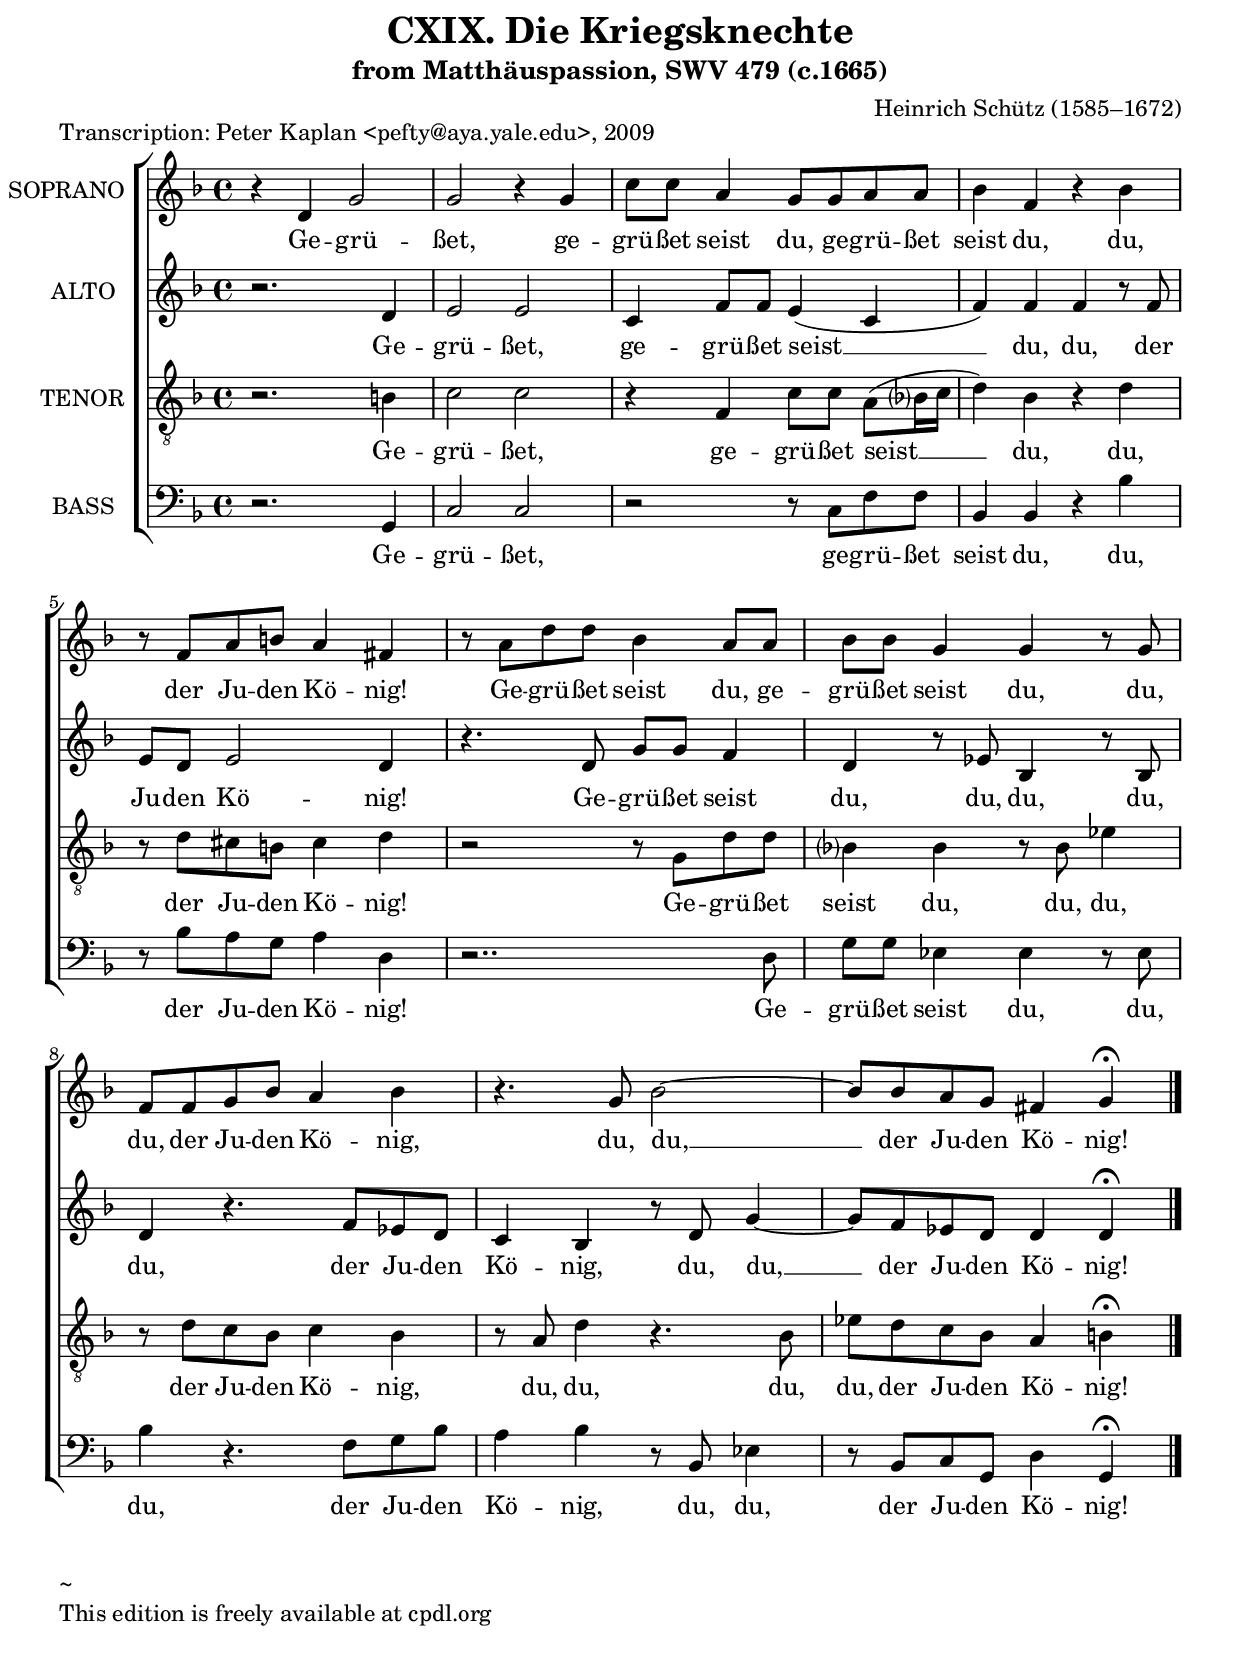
     \version "2.10.10"
\paper {
  between-system-space = 2.0\cm
  between-system-padding = #1
  ragged-bottom=##f
  ragged-last-bottom=##f
  bottom-margin = 2.0\cm
  top-margin = 0.1\cm
  system-count = #3
  systemSeparatorMarkup = ""
}
\header {
    title = "CXIX. Die Kriegsknechte"
    subtitle = "from Matthäuspassion, SWV 479 (c.1665)"
    composer = "Heinrich Schütz (1585–1672)"
    date = "1623"
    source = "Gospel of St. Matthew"
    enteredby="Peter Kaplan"
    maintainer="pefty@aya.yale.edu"
    piece ="Transcription: Peter Kaplan <pefty@aya.yale.edu>, 2009"
    texidoc = "

Translation of text:
Jesus of Nazareth."
}

     \score { 
      <<
        \new ChoirStaff <<
        \new Staff = CantusOne <<
               {  
      <<
     \override Stem #'neutral-direction = #up 
%     \override Staff.TimeSignature #'style = #'()
        \clef treble
        \key d \minor 
        \new Voice = "CantusOne" {
     \override NoteHead #'style = #'baroque
        \set Staff.midiInstrument = "synth voice"
        \set Staff.vocalName = "SOPRANO "

\time 4/4
r4 d' g'2              
g'2 r4 g'
c''8 c'' a'4 g'8 g' a' a'
bes'4 f' r bes'
% measure 5
r8 f' a' b' a'4 fis'                  
r8 a' d'' d'' bes'4 a'8 a'
bes'8 bes' g'4 g' r8 g'
f'8 f' g' bes' a'4 bes'
r4. g'8 bes'2~
% measure 10
bes'8 bes' a' g' fis'4 g'\fermata                   
\bar "|."
}
>>
}

>>

\new Lyrics 
\lyricsto "CantusOne"
        { 
 Ge -- grü -- 
ßet, ge -- 
grü -- ßet seist du, ge -- grü -- ßet
seist du, du,
der Ju -- den Kö -- nig!
 Ge -- grü -- ßet seist du, ge -- 
grü -- ßet seist du, du,
du, der Ju -- den Kö -- nig,
 du, du,
__ der Ju -- den Kö -- nig!
}



        \new Staff = Altus <<
               {  
      <<
     \override Stem #'neutral-direction = #up 
%     \override Staff.TimeSignature #'style = #'()
        \clef treble
        \key d \minor 
        \new Voice = "Altus" {
     \override NoteHead #'style = #'baroque
        \set Staff.midiInstrument = "synth voice"
        \set Staff.vocalName = "ALTO "

\time 4/4
r2. d'4
e'2 e'
c'4 f'8 f' e'4( c'
f'4) f' f' r8 f'
% measure 5
e'8 d' e'2 d'4
r4. d'8 g' g' f'4
d'4 r8 ees'8 bes4 r8 bes8
d'4 r4. f'8 ees' d'
c'4 bes r8 d' g'4~
% measure 10
g'8 f' ees' d' d'4 d'\fermata
\bar "|."
}
>>
}

>>

\new Lyrics 
\lyricsto "Altus"
        { 
 Ge -- 
grü -- ßet, 
ge -- grü -- ßet seist 
__ du, du, der 
Ju -- den Kö -- nig!
 Ge -- grü -- ßet seist 
du, du, du, du,
du, der Ju -- den 
Kö -- nig, du, du,
__ der Ju -- den Kö -- nig!

}


        \new Staff = Tenor <<
               {  
      <<
     \override Stem #'neutral-direction = #up 
%     \override Staff.TimeSignature #'style = #'()
        \clef "G_8"
        \key d \minor 
        \new Voice = "Tenor" {
     \override NoteHead #'style = #'baroque
        \set Staff.midiInstrument = "synth voice"
        \set Staff.vocalName = "TENOR "

\time 4/4
r2. b4
c'2 c'
r4 f c'8 c' a[( bes?16 c']
d'4) bes r d'
% measure 5
r8 d' cis' b cis'4 d'
r2 r8 g d' d'
bes?4 bes r8 bes ees'4
r8 d' c' bes c'4 bes
r8 a d'4 r4. bes8
% measure 10
ees'8 d' c' bes a4 b\fermata
\bar "|."
}
>>
}

>>

\new Lyrics 
\lyricsto "Tenor"
        { 
 Ge -- 
grü -- ßet, 
 ge -- grü -- ßet seist 
__ du, du,
 der Ju -- den Kö -- nig!
 Ge -- grü -- ßet 
seist du, du, du,
 der Ju -- den Kö -- nig, 
 du, du, du, 
du, der Ju -- den Kö -- nig!


}


        \new Staff = Bassus <<
               {  
      <<
     \override Stem #'neutral-direction = #up 
%     \override Staff.TimeSignature #'style = #'()
        \clef bass
        \key d \minor 
        \new Voice = "Bassus" {
     \override NoteHead #'style = #'baroque
        \set Staff.midiInstrument = "synth voice"
        \set Staff.vocalName = "BASS "

\time 4/4
r2. g,4
c2 c
r2 r8 c f f
bes,4 bes, r bes
% measure 5
r8 bes a g a4 d
r2.. d8
g8 g ees4 ees r8 ees
bes4 r4. f8 g bes
a4 bes r8 bes, ees4
% measure 10
r8 bes, c g, d4 g,\fermata
\bar "|."
}
>>
}

>>

\new Lyrics 
\lyricsto "Bassus"
        { 
 Ge -- 
grü -- ßet, 
 ge -- grü -- ßet 
seist du, du,
 der Ju -- den Kö -- nig!
 Ge --  
grü -- ßet seist du, du,
du, der Ju -- den 
Kö -- nig, du, du,
 der Ju -- den Kö -- nig!

}


>>


>>
   






%{
\midi { 
\context { 
\Score 
tempoWholesPerMinute = #(ly:make-moment 72 4) 
} 
} 
%}







     }
\layout { 
         \context { 
          \Staff \consists "Horizontal_bracket_engraver" 
          }
         }
\markup{\column{\line{ ~ } \line{This edition is freely available at cpdl.org}} 
} 



















